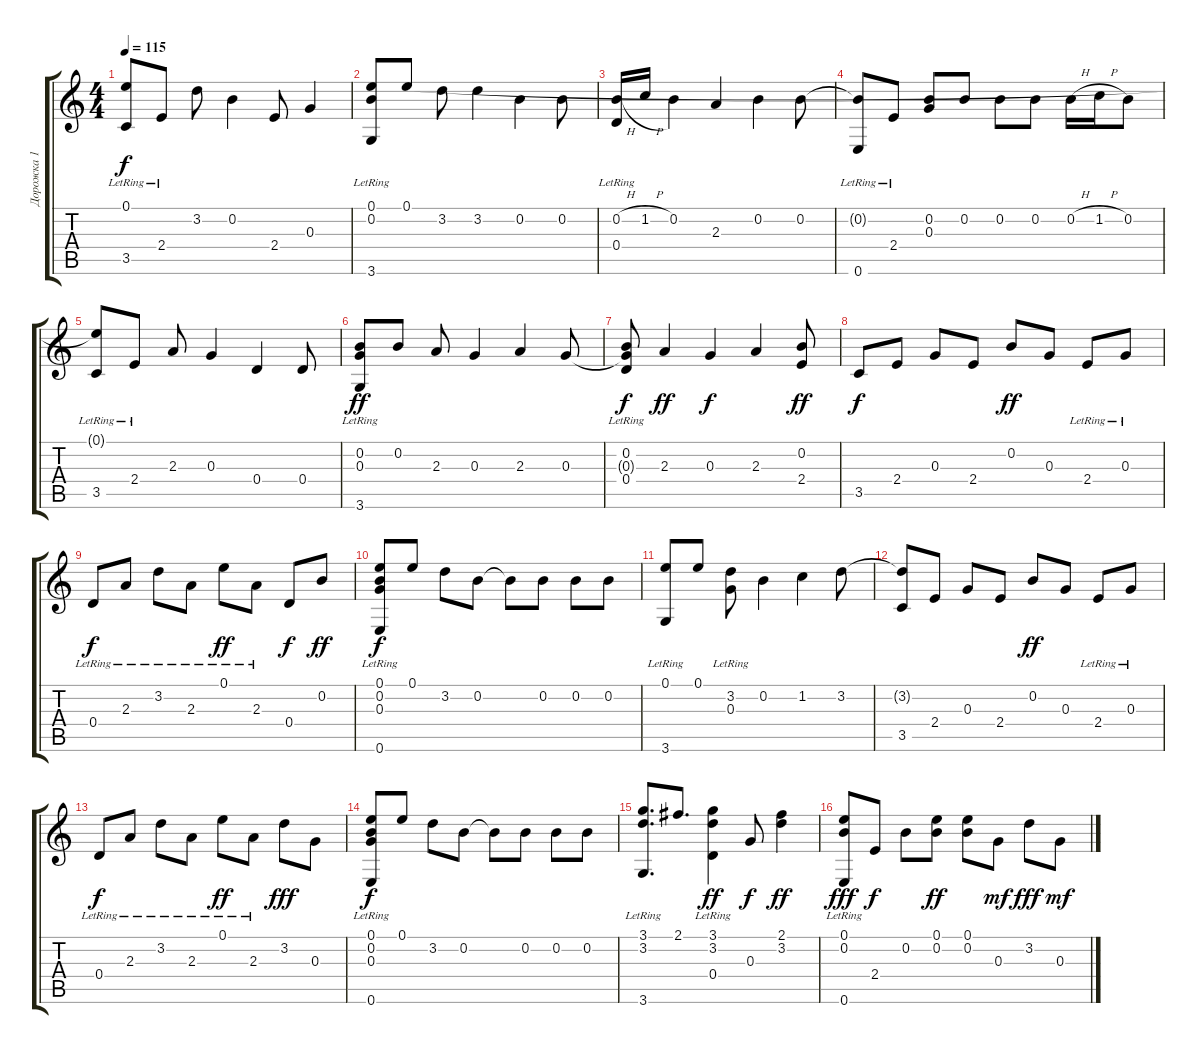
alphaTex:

\track ("Дорожка 1" "Дорожка 1") {instrument acousticguitarnylon}
\staff {score tabs}
\tuning (E4 B3 G3 D3 A2 E2) {hide}
\ts (4 4)
\tempo 115
\clef g2
\ks c
(0.1{t} 3.5{lr}).8{dy f} 2.4{lr}.8 3.2.8 0.2.4 2.4.8 0.3.4 |
(0.1{lr} 0.2{lr} 3.6{lr}).8 0.1.8 3.2.8 3.2.4 0.2.4 0.2.8 |
(0.2{h lr} 0.4{lr}).16 1.2{h}.16 0.2.4 2.3.4 0.2.4 0.2.8 |
(0.2{t} 0.6{lr}).8 2.4{lr}.8 (0.2 0.3).8 0.2.8 0.2.8 0.2.8 0.2{h}.16 1.2{h}.16 0.2.8 |
(0.1{t} 3.5{lr}).8 2.4{lr}.8 2.3.8 0.3.4 0.4.4 0.4.8 |
(0.2{lr} 0.3{lr} 3.6{lr}).8{dy ff} 0.2.8 2.3.8 0.3.4 2.3.4 0.3.8 |
(0.2{lr} 0.3{t} 0.4{lr}).8{dy f} 2.3.4{dy ff} 0.3.4{dy f} 2.3.4 (0.2 2.4).8{dy ff} |
3.5.8{dy f} 2.4.8 0.3.8 2.4.8 0.2.8{dy ff} 0.3.8 2.4{lr}.8 0.3{lr}.8 |
0.4{lr}.8{dy f} 2.3{lr}.8 3.2{lr}.8 2.3{lr}.8 0.1{lr}.8{dy ff} 2.3{lr}.8 0.4.8{dy f} 0.2.8{dy ff} |
(0.1{lr} 0.2{lr} 0.3{lr} 0.6{lr}).8{dy f} 0.1.8 3.2.8 0.2.8 0.2{t}.8 0.2.8 0.2.8 0.2.8 |
(0.1{lr} 3.6{lr}).8 0.1.8 (3.2 0.3{lr}).8 0.2.4 1.2.4 3.2.8 |
(3.2{t} 3.5).8 2.4.8 0.3.8 2.4.8 0.2.8{dy ff} 0.3.8 2.4{lr}.8 0.3{lr}.8 |
0.4{lr}.8{dy f} 2.3{lr}.8 3.2{lr}.8 2.3{lr}.8 0.1{lr}.8{dy ff} 2.3{lr}.8 3.2.8{dy fff} 0.3.8 |
(0.1{lr} 0.2{lr} 0.3{lr} 0.6{lr}).8{dy f} 0.1.8 3.2.8 0.2.8 0.2{t}.8 0.2.8 0.2.8 0.2.8 |
(3.1{lr} 3.2 3.6{lr}).8{d} 2.1.8{d} (3.1{lr} 3.2{lr} 0.4{lr}).4{dy ff} 0.3.8{dy f} (2.1 3.2).4{dy ff} |
(0.1{lr} 0.2{lr} 0.6{lr}).8{dy fff} 2.4.8{dy f} 0.2.8 (0.1 0.2).8{dy ff} (0.1 0.2).8 0.3.8{dy mf} 3.2.8{dy fff} 0.3.8{dy mf}
